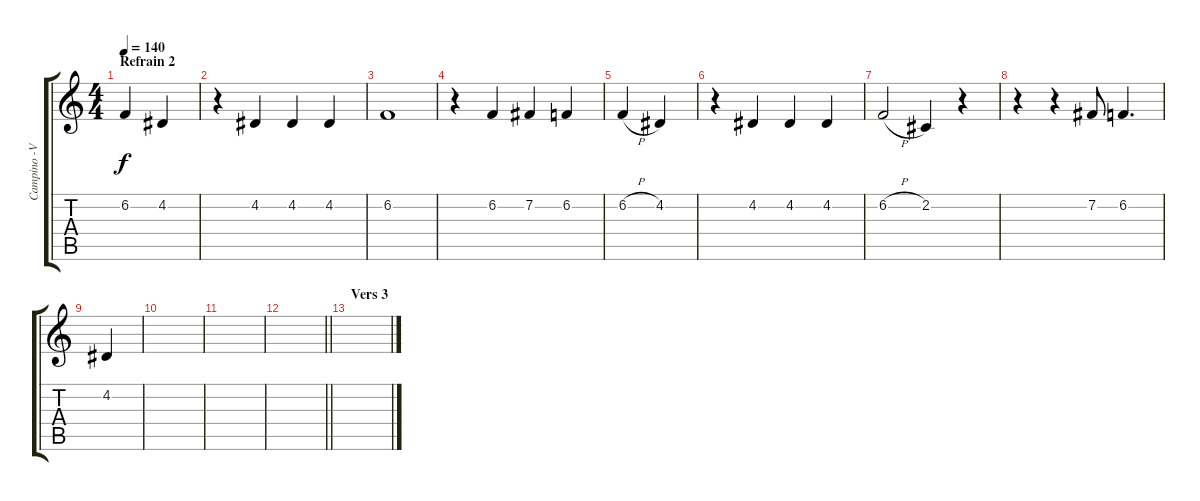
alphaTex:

\track ("Campino -Voice" "Campino -V") {instrument lead1square}
\staff {score tabs}
\tuning (E4 B3 G3 D3 A2 E2) {hide}
\ts (4 4)
\section ("" "Refrain 2")
\tempo 140
\clef g2
\ks c
6.2.4{dy f} 4.2.4 |
r.4 4.2.4 4.2.4 4.2.4 |
6.2.1 |
r.4 6.2.4 7.2.4 6.2.4 |
6.2{h}.4 4.2.4 |
r.4 4.2.4 4.2.4 4.2.4 |
6.2{h}.2 2.2.4 r.4 |
r.4 r.4 7.2.8 6.2.4{d} |
4.2.4 |
|
|
\barLineRight lightlight
|
\section ("" "Vers 3")
